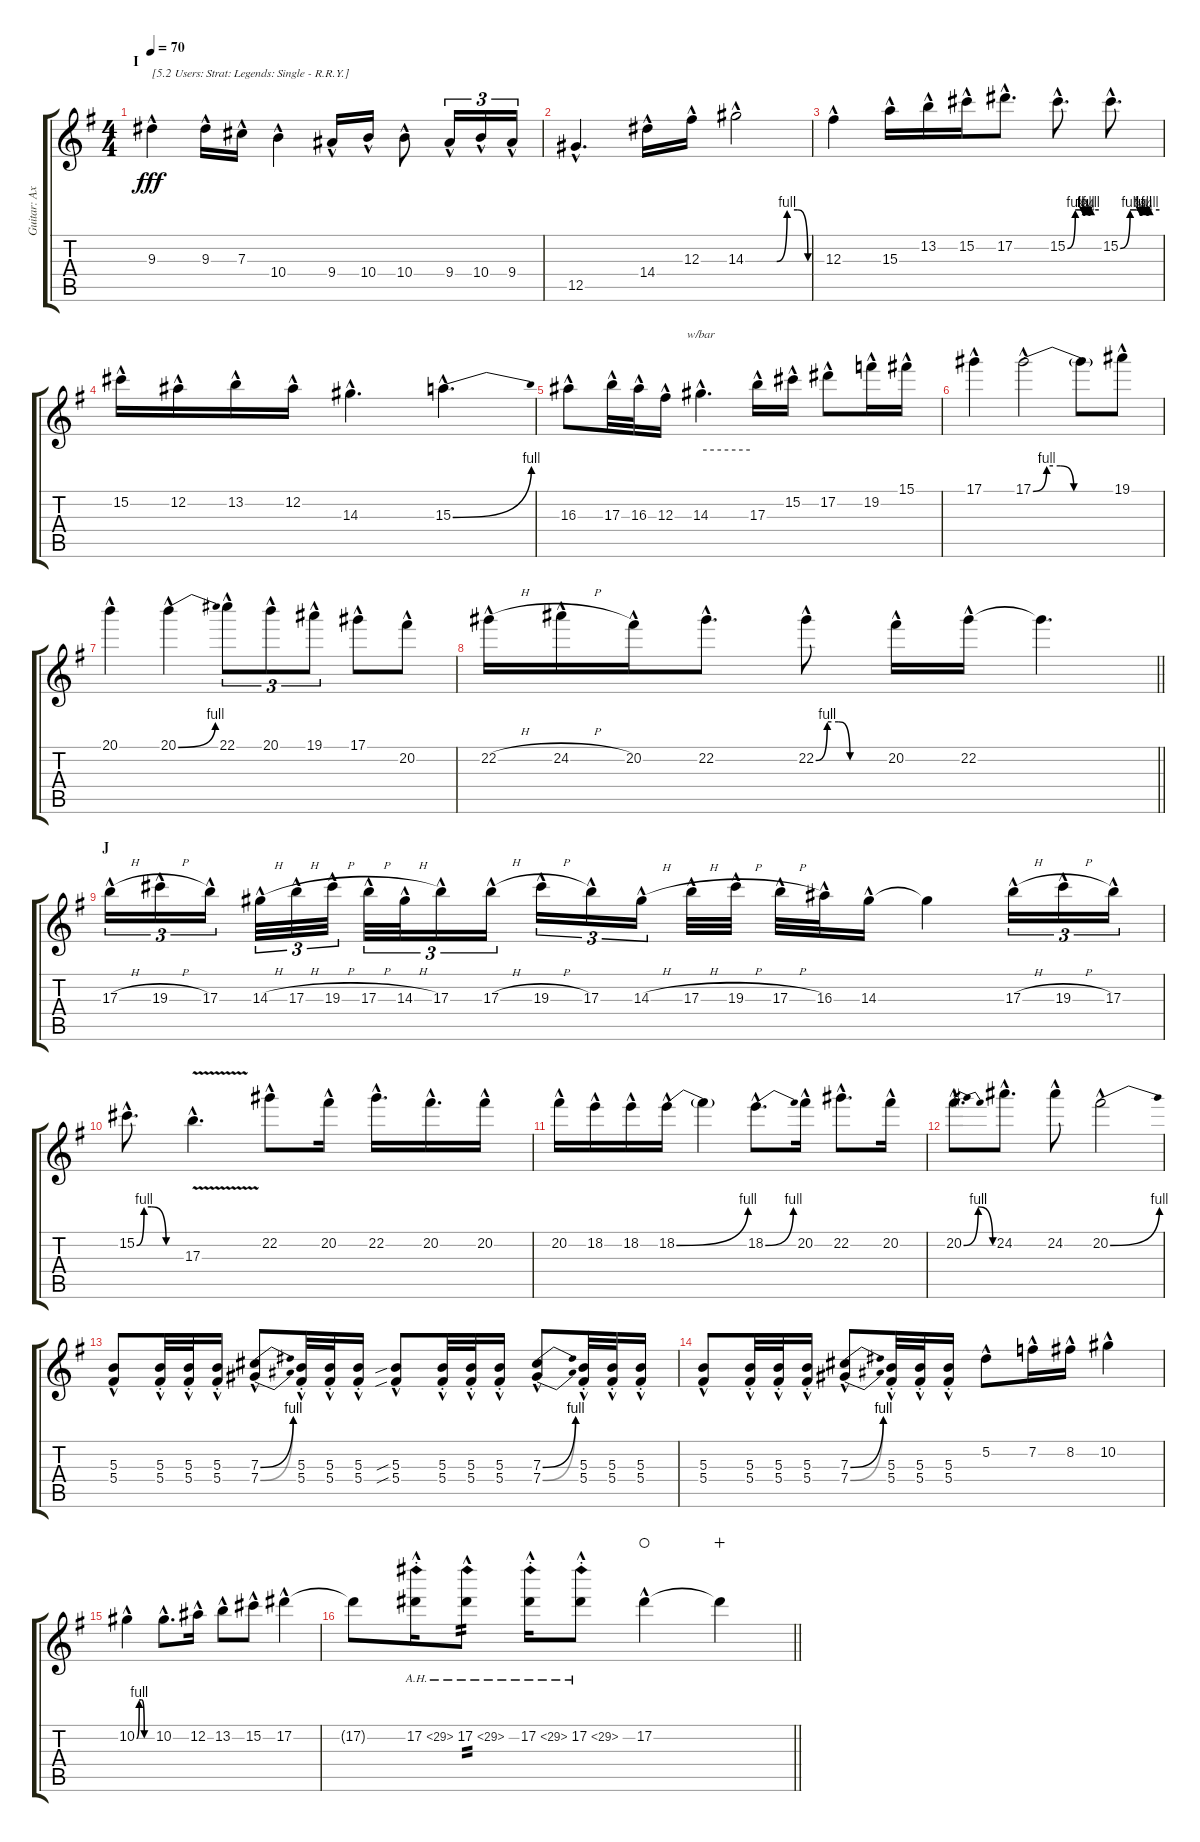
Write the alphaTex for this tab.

\track ("Guitar: Axel" "Guitar: Ax") {instrument electricguitarjazz}
\staff {score tabs}
\tuning (Eb4 Bb3 Gb3 Db3 Ab2 Eb2) {hide}
\ts (4 4)
\section ("" "I")
\tempo 70
\clef g2
\ks g
9.3{hac}.4{txt "[5.2 Users: Strat: Legends: Single - R.R.Y.]" dy fff volume 16 instrument overdrivenguitar} 9.3{hac}.16 7.3{hac}.16 10.4{hac}.4 9.4{hac}.16 10.4{hac}.16 10.4{hac}.8 9.4{hac}.16{tu (3 2)} 10.4{hac}.16{tu (3 2)} 9.4{hac}.16{tu (3 2)} |
12.5{hac}.4{d} 14.4{hac}.16 12.3{hac}.16 14.3{be (custom 0 0 30 0 40 4 50 4 60 0) hac}.2 |
12.3{hac}.4 15.3{hac}.16 13.2{hac}.16 15.2{hac}.16 17.2{hac}.8{d} 15.2{be (custom 0 0 15 4 25 4 30 3 35 4 40 3 45 4 60 4) hac}.8{d} 15.2{be (custom 0 0 15 4 25 4 30 3 35 4 40 3 45 4 60 4) hac}.8{d} |
15.2{hac}.16 12.2{hac}.16 13.2{hac}.16 12.2{hac}.16 14.3{hac}.4{d} 15.3{be (bend 0 0 60 4) hac}.4{d} |
16.3{hac}.8 17.3{hac}.32 16.3{hac}.32 12.3{hac}.16 14.3{hac}.4{d tbe (hold default 0 0 60 0)} 17.3{hac}.16 15.2{hac}.16 17.2{hac}.8 19.2{hac}.16 15.1{hac}.16 |
17.1{hac}.4 17.1{be (custom 0 0 10 4 20 4 30 0 60 0) hac}.2 17.1{t}.8 19.1{hac}.8 |
20.1{hac}.4 20.1{be (bend 0 0 60 4) hac}.4 22.1{hac}.8{tu (3 2)} 20.1{hac}.8{tu (3 2)} 19.1{hac}.8{tu (3 2)} 17.1{hac}.8 20.2{hac}.8 |
\barLineRight lightlight
22.2{h hac}.16 24.2{h hac}.16 20.2{hac}.16 22.2{hac}.8{d} 22.2{be (custom 0 0 10 4 20 4 30 0 60 0) hac}.8 20.2{hac}.16 22.2{hac}.16 22.2{t}.4{d} |
\section ("" "J")
17.3{h hac}.16{tu (3 2)} 19.3{h hac}.16{tu (3 2)} 17.3{hac}.16{tu (3 2) beam splitsecondary} 14.3{h hac}.32{tu (3 2)} 17.3{h hac}.32{tu (3 2)} 19.3{h hac}.32{tu (3 2) beam splitsecondary} 17.3{h hac}.32{tu (3 2)} 14.3{h hac}.32{tu (3 2)} 17.3{hac}.16{tu (3 2)} 17.3{h hac}.16{tu (3 2) beam splitsecondary} 19.3{h hac}.16{tu (3 2)} 17.3{hac}.16{tu (3 2)} 14.3{h hac}.16{tu (3 2) beam splitsecondary} 17.3{h hac}.32 19.3{h hac}.32 17.3{h hac}.32 16.3{hac}.32 14.3{hac}.16 14.3{t}.4 17.3{h hac}.16{tu (3 2)} 19.3{h hac}.16{tu (3 2)} 17.3{hac}.16{tu (3 2)} |
15.2{be (custom 0 0 10 4 20 4 40 0 60 0) hac}.8{d} 17.3{v hac}.4{d} 22.2{hac}.8 20.2{hac}.16 22.2{hac}.16{d} 20.2{hac}.16{d} 20.2{hac}.16 |
20.2{hac}.16 18.2{hac}.16 18.2{hac}.16 18.2{be (bend 0 0 60 4) hac}.16 18.2{t}.4 18.2{be (bend 0 0 60 4) hac}.8{d} 20.2{hac}.16 22.2{hac}.8{d} 20.2{hac}.16 |
20.2{be (bendrelease 0 0 10 4 40 4 60 0) hac}.8{d} 24.2{hac}.8{d} 24.2{hac}.8 20.2{be (bend 0 0 60 4) hac}.2 |
(5.3{hac} 5.4{hac}).8 (5.3{hac st} 5.4{hac st}).32 (5.3{hac st} 5.4{hac st}).32 (5.3{hac st} 5.4{hac st}).16 (7.3{be (bend 0 0 60 4) hac} 7.4{be (bend 0 0 60 4) hac}).8 (5.3{hac st} 5.4{hac st}).32 (5.3{hac st} 5.4{hac st}).32 (5.3{hac st} 5.4{hac st}).16 (5.3{sib hac} 5.4{sib hac}).8 (5.3{hac st} 5.4{hac st}).32 (5.3{hac st} 5.4{hac st}).32 (5.3{hac st} 5.4{hac st}).16 (7.3{be (bend 0 0 60 4) hac} 7.4{be (bend 0 0 60 4) hac}).8 (5.3{hac st} 5.4{hac st}).32 (5.3{hac st} 5.4{hac st}).32 (5.3{hac st} 5.4{hac st}).16 |
(5.3{hac} 5.4{hac}).8 (5.3{hac st} 5.4{hac st}).32 (5.3{hac st} 5.4{hac st}).32 (5.3{hac st} 5.4{hac st}).16 (7.3{be (bend 0 0 60 4) hac} 7.4{be (bend 0 0 60 4) hac}).8 (5.3{hac st} 5.4{hac st}).32 (5.3{hac st} 5.4{hac st}).32 (5.3{hac st} 5.4{hac st}).16 5.2{hac}.8 7.2{hac}.16 8.2{hac}.16 10.2{hac}.4 |
10.2{be (custom 0 0 10 4 20 4 30 0 60 0) hac}.4 10.2{hac}.8{d} 12.2{hac}.16 13.2{hac}.8 15.2{hac}.8 17.2{hac}.4 |
\barLineRight lightlight
17.2{t}.8 17.2{ah 12 hac st}.16 17.2{ah 12 hac}.8{tp 2} 17.2{ah 12 hac st}.16 17.2{ah 12 hac st}.8 17.2{hac}.4{waho} 17.2{t}.4{wahc}
